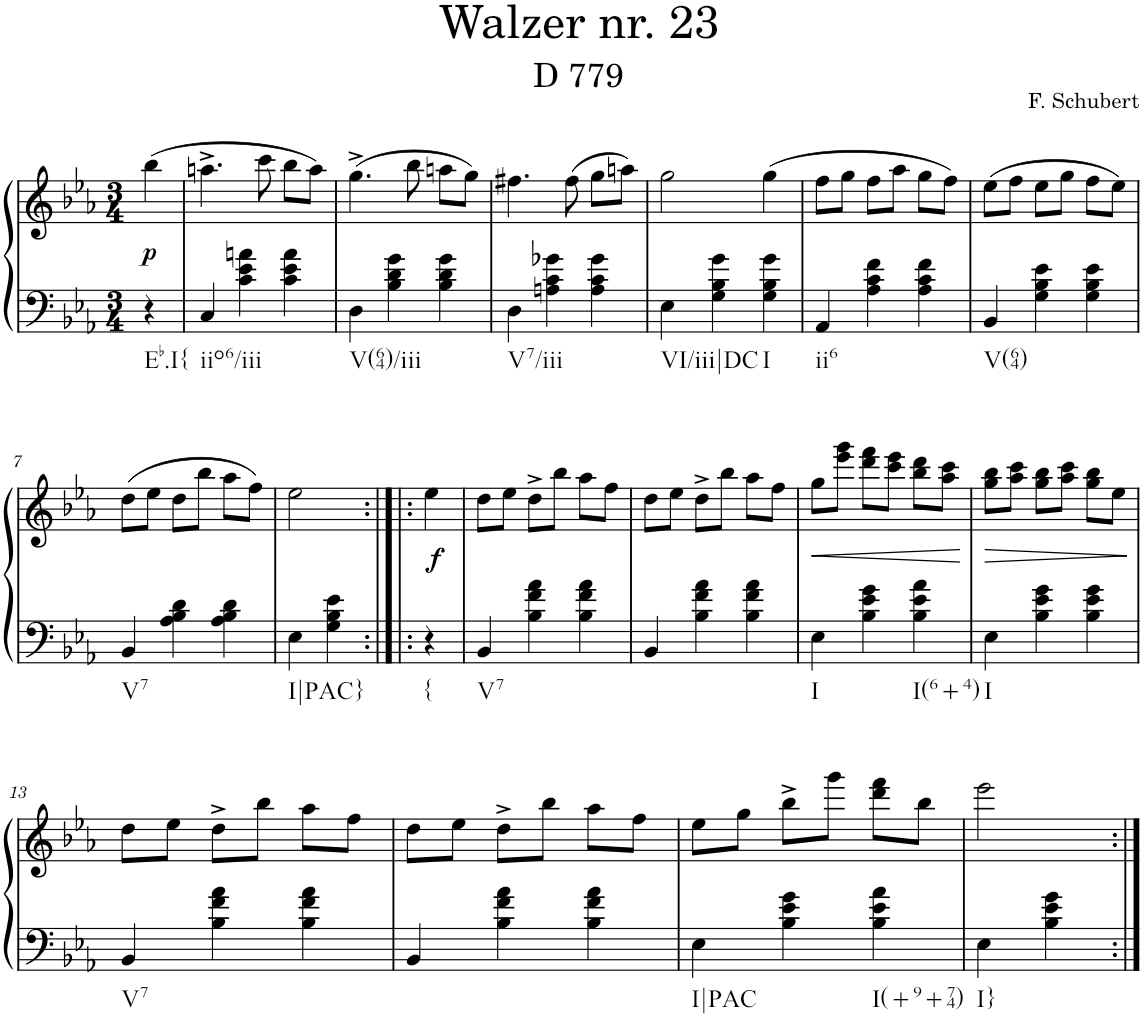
**kern	**kern	**dynam
*part1	*part1	*part1
*staff2	*staff1	*staff1/2
*I"Piano	*	*
*I'Pno.	*	*
*clefF4	*clefG2	*
*k[b-e-a-]	*k[b-e-a-]	*
*M3/4	*M3/4	*
=	=	=
!LO:TX:b:t=Eb.I{	!	!
!	!	!LO:DY:b
4r	(4bb-\	p
=1	=1	=1
!LO:TX:b:t=iio6/iii	!	!
4C/	4.aan^\	.
4c\ 4e-\ 4an\	.	.
.	8ccc\	.
4c\ 4e-\ 4a\	8bb-\L	.
.	8aa\J)	.
=2	=2	=2
!LO:TX:b:t=V(64)/iii	!	!
4D\	(4.gg^\	.
4B-\ 4d\ 4g\	.	.
.	8bb-\	.
4B-\ 4d\ 4g\	8aan\L	.
.	8gg\J)	.
=3	=3	=3
!LO:TX:b:t=V7/iii	!	!
4D\	4.ff#X\	.
4An\ 4c\ 4g-X\	.	.
.	(8ff#\	.
4A\ 4c\ 4g-\	8gg\L	.
.	8aan\J)	.
=4	=4	=4
!LO:TX:b:t=VI/iii|DC	!	!
4E-\	2gg\	.
4G\ 4B-\ 4g\	.	.
!LO:TX:b:t=I	!	!
4G\ 4B-\ 4g\	(4gg\	.
=5	=5	=5
!LO:TX:b:t=ii6	!	!
4AA-/	8ff\L	.
.	8gg\J	.
4A-\ 4c\ 4f\	8ff\L	.
.	8aa-\J	.
4A-\ 4c\ 4f\	8gg\L	.
.	8ff\J)	.
=6	=6	=6
!LO:TX:b:t=V(64)	!	!
4BB-/	(8ee-\L	.
.	8ff\J	.
4G\ 4B-\ 4e-\	8ee-\L	.
.	8gg\J	.
4G\ 4B-\ 4e-\	8ff\L	.
.	8ee-\J)	.
!!LO:LB:g=z
=7	=7	=7
!LO:TX:b:t=V7	!	!
4BB-/	(8dd\L	.
.	8ee-\J	.
4A-\ 4B-\ 4d\	8dd\L	.
.	8bb-\J	.
4A-\ 4B-\ 4d\	8aa-\L	.
.	8ff\J)	.
=8	=8	=8
!LO:TX:b:t=I|PAC}	!	!
4E-\	2ee-\	.
4G\ 4B-\ 4e-\	.	.
=8X1:|!|:	=8X1:|!|:	=8X1:|!|:
!LO:TX:b:t={	!	!
!	!	!LO:DY:b
4r	4ee-\	f
=9	=9	=9
!LO:TX:b:t=V7	!	!
4BB-/	8dd\L	.
.	8ee-\J	.
4B-\ 4f\ 4a-\	8dd^\L	.
.	8bb-\J	.
4B-\ 4f\ 4a-\	8aa-\L	.
.	8ff\J	.
=10	=10	=10
4BB-/	8dd\L	.
.	8ee-\J	.
4B-\ 4f\ 4a-\	8dd^\L	.
.	8bb-\J	.
4B-\ 4f\ 4a-\	8aa-\L	.
.	8ff\J	.
=11	=11	=11
!LO:TX:b:t=I	!	!
!	!	!LO:HP:b
4E-\	8gg\L	<
.	8eee-\ 8ggg\J	.
4B-\ 4e-\ 4g\	8ddd\ 8fff\L	.
.	8ccc\ 8eee-\J	.
!LO:TX:b:t=I(6+4)	!	!
4B-\ 4e-\ 4a-\	8bb-\ 8ddd\L	.
.	8aa-\ 8ccc\J	.
.	.	[
=12	=12	=12
!LO:TX:b:t=I	!	!
!	!	!LO:HP:b
4E-\	8gg\ 8bb-\L	>
.	8aa-\ 8ccc\J	.
4B-\ 4e-\ 4g\	8gg\ 8bb-\L	.
.	8aa-\ 8ccc\J	.
4B-\ 4e-\ 4g\	8gg\ 8bb-\L	.
.	8ee-\J	.
.	.	]
!!LO:LB:g=z
=13	=13	=13
!LO:TX:b:t=V7	!	!
4BB-/	8dd\L	.
.	8ee-\J	.
4B-\ 4f\ 4a-\	8dd^\L	.
.	8bb-\J	.
4B-\ 4f\ 4a-\	8aa-\L	.
.	8ff\J	.
=14	=14	=14
4BB-/	8dd\L	.
.	8ee-\J	.
4B-\ 4f\ 4a-\	8dd^\L	.
.	8bb-\J	.
4B-\ 4f\ 4a-\	8aa-\L	.
.	8ff\J	.
=15	=15	=15
!LO:TX:b:t=I|PAC	!	!
4E-\	8ee-\L	.
.	8gg\J	.
4B-\ 4e-\ 4g\	8bb-^\L	.
.	8ggg\J	.
!LO:TX:b:t=I(+9+74)	!	!
4B-\ 4e-\ 4a-\	8ddd\ 8fff\L	.
.	8bb-\J	.
=16	=16	=16
!LO:TX:b:t=I}	!	!
4E-\	2eee-\	.
4B-\ 4e-\ 4g\	.	.
=:|!	=:|!	=:|!
*-	*-	*-
